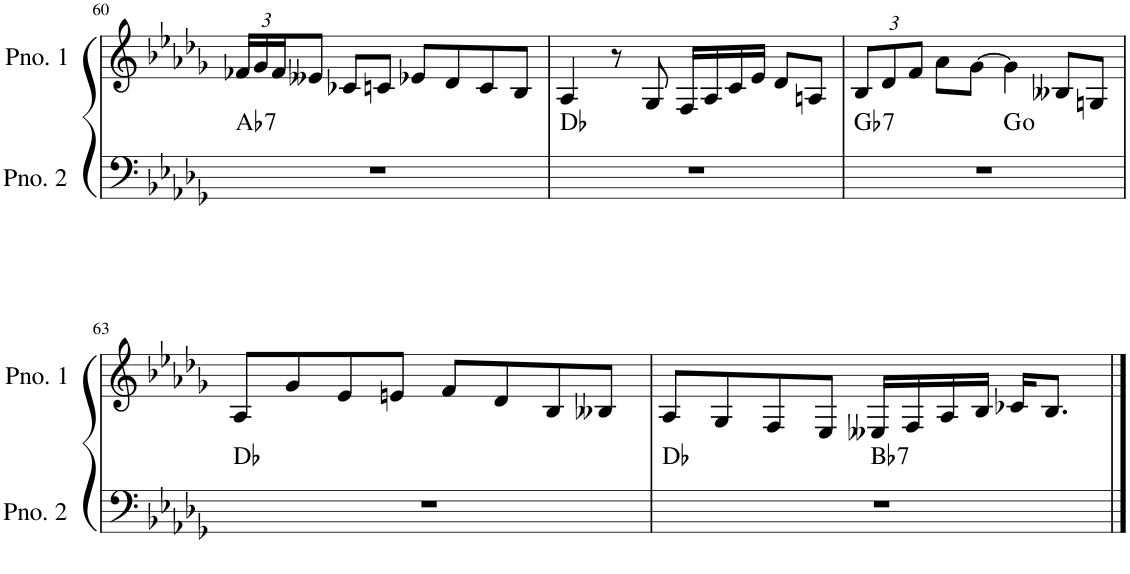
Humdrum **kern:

**kern	**harte	**kern
*part2	*part2	*part1
*staff2	*	*staff1
*I"ピアノ 2	*	*I"ピアノ 1
!!LO:PB:g=z
*clefF4	*	*clefG2
*k[b-e-a-d-g-]	*	*k[b-e-a-d-g-]
*M4/4	*	*M4/4
*	*	*Xbrackettup
=60	=60	=60
!	!LO:H:kt=7	!
1r	Ab:7	24f-X/LL
.	.	24g-/
.	.	24f-/J
.	.	8e--X/J
.	.	8c-X/L
.	.	8cn/J
.	.	8e-X/L
.	.	8d-/
.	.	8c/
.	.	8B-/J
=61	=61	=61
1r	Db:maj	4A-/
.	.	8r
.	.	8G-/
.	.	16F/LL
.	.	16A-/
.	.	16c/
.	.	16e-/JJ
.	.	8d-/L
.	.	8An/J
=62	=62	=62
!	!LO:H:kt=7	!
*^	*	*
1r	2ryy	Gb:7	12B-/L
.	.	.	12d-/
.	.	.	12f/J
.	.	.	8a-\L
.	.	.	[8g-\J
.	2ryy	G:dim	4g-\]
.	.	.	8B--X/L
.	.	.	8Gn/J
*v	*v	*	*
!!LO:LB:g=z
=63	=63	=63
1r	Db:maj	8A-/L
.	.	8g-/
.	.	8e-/
.	.	8en/J
.	.	8f/L
.	.	8d-/
.	.	8B-/
.	.	8B--X/J
=64	=64	=64
*^	*	*
1r	2ryy	Db:maj	8A-/L
.	.	.	8G-/
.	.	.	8F/
.	.	.	8E-/J
!	!	!LO:H:kt=7	!
.	2ryy	Bb:7	16E--X/LL
.	.	.	16F/
.	.	.	16A-/
.	.	.	16B-/JJ
.	.	.	16c-X/KL
.	.	.	8.B-/J
*v	*v	*	*
==	==	==
*-	*-	*-
